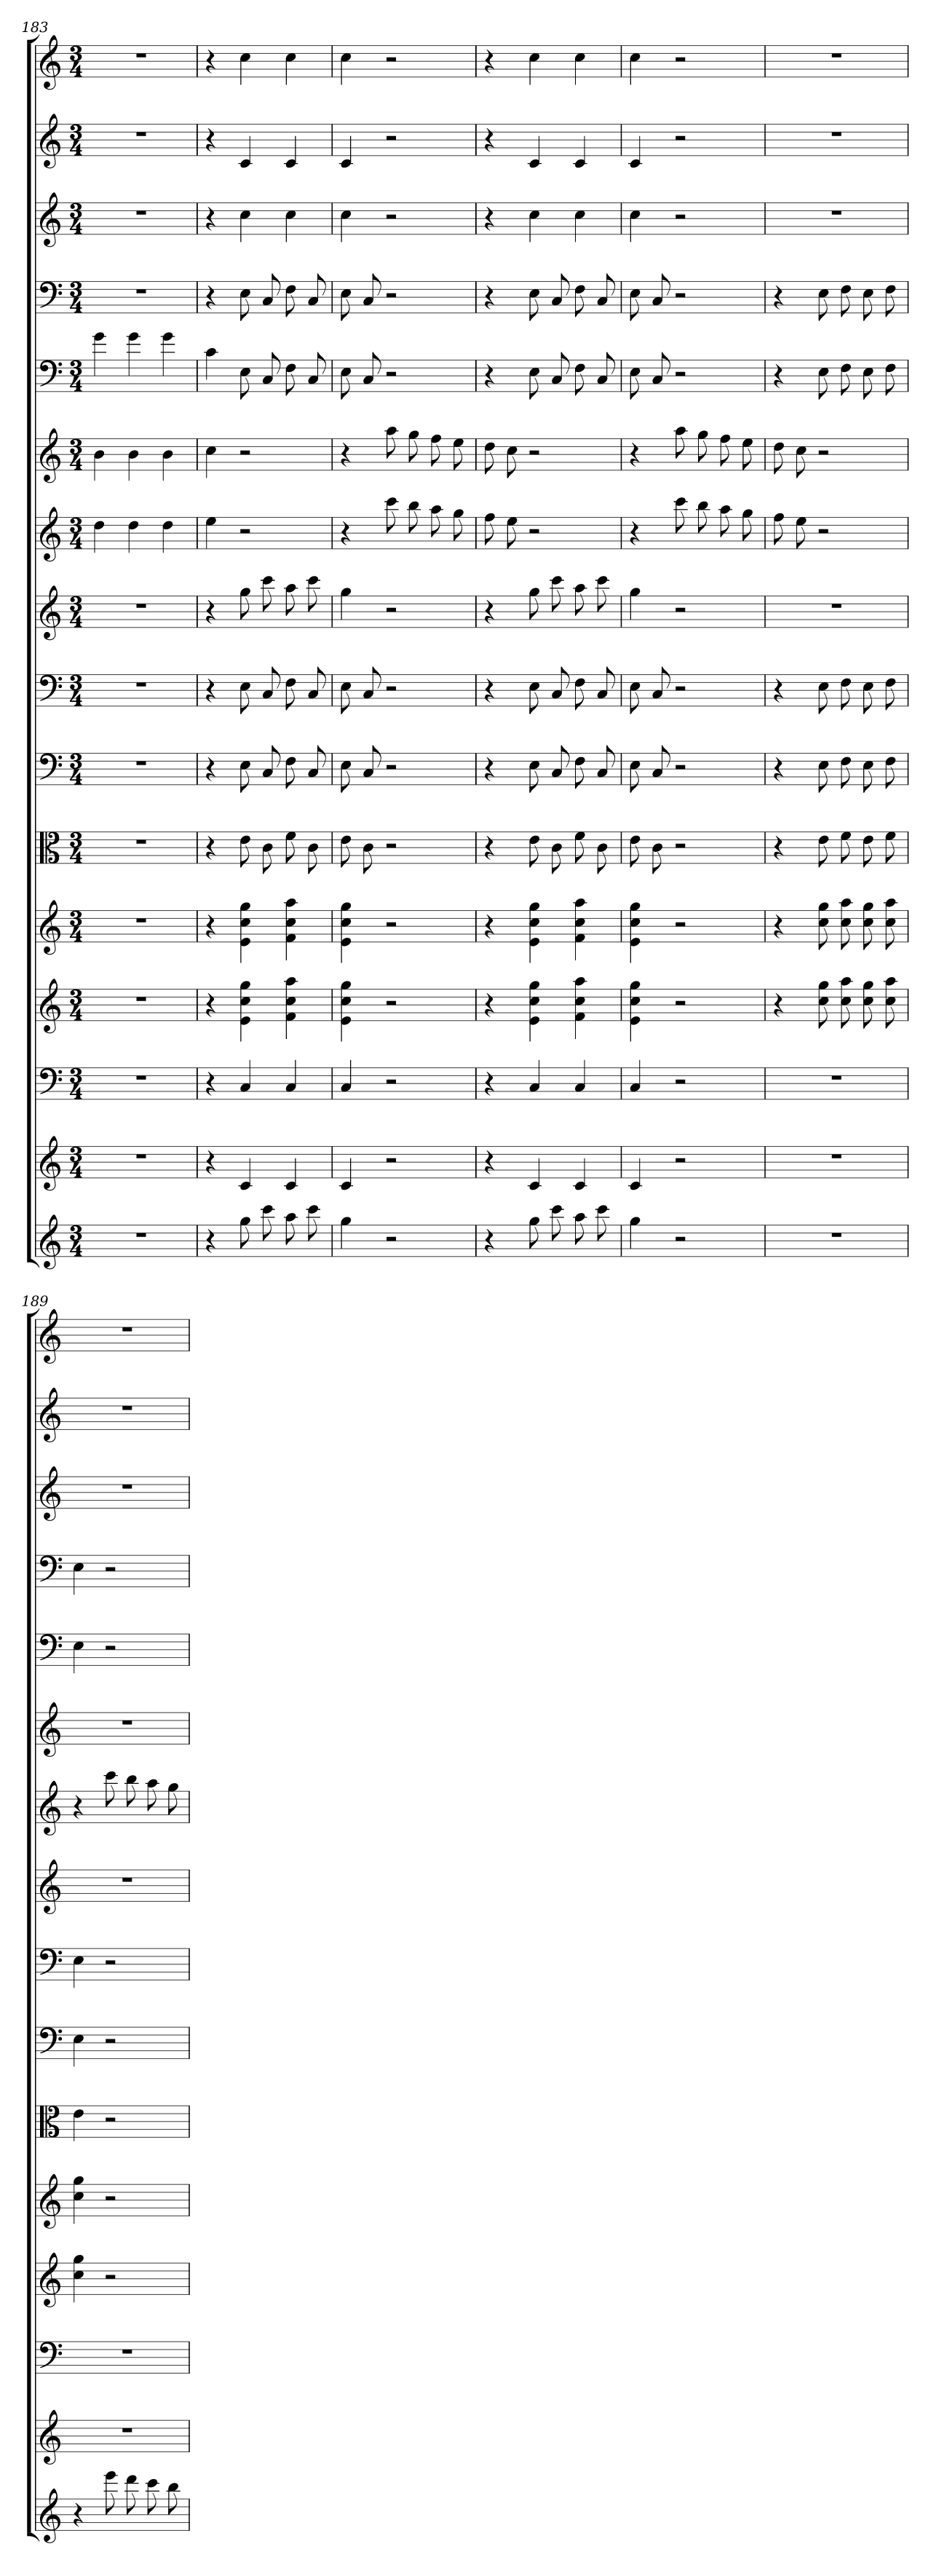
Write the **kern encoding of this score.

**kern	**kern	**kern	**kern	**kern	**kern	**kern	**kern	**kern	**kern	**kern	**kern	**kern	**kern	**kern	**kern
*part16	*part15	*part14	*part13	*part12	*part11	*part10	*part9	*part8	*part7	*part6	*part5	*part4	*part3	*part2	*part1
*staff16	*staff15	*staff14	*staff13	*staff12	*staff11	*staff10	*staff9	*staff8	*staff7	*staff6	*staff5	*staff4	*staff3	*staff2	*staff1
*	*	*clefF4	*	*	*clefC3	*clefF4	*clefF4	*	*	*	*clefF4	*clefF4	*	*	*
*k[]	*k[]	*k[]	*k[]	*k[]	*k[]	*k[]	*k[]	*k[]	*k[]	*k[]	*k[]	*k[]	*k[]	*k[]	*k[]
*C:	*C:	*C:	*C:	*C:	*C:	*C:	*C:	*C:	*C:	*C:	*C:	*C:	*C:	*C:	*C:
*M3/4	*M3/4	*M3/4	*M3/4	*M3/4	*M3/4	*M3/4	*M3/4	*M3/4	*M3/4	*M3/4	*M3/4	*M3/4	*M3/4	*M3/4	*M3/4
=183	=183	=183	=183	=183	=183	=183	=183	=183	=183	=183	=183	=183	=183	=183	=183
2.r	2.r	2.r	2.r	2.r	2.r	2.r	2.r	2.r	4dd	4b	4g	2.r	2.r	2.r	2.r
.	.	.	.	.	.	.	.	.	4dd	4b	4g	.	.	.	.
.	.	.	.	.	.	.	.	.	4dd	4b	4g	.	.	.	.
=184	=184	=184	=184	=184	=184	=184	=184	=184	=184	=184	=184	=184	=184	=184	=184
4r	4r	4r	4r	4r	4r	4r	4r	4r	4ee	4cc	4c	4r	4r	4r	4r
8gg	4c	4C	4e 4cc 4gg	4e 4cc 4gg	8e	8E	8E	8gg	2r	2r	8E	8E	4cc	4c	4cc
8ccc	.	.	.	.	8c	8C	8C	8ccc	.	.	8C	8C	.	.	.
8aa	4c	4C	4f 4cc 4aa	4f 4cc 4aa	8f	8F	8F	8aa	.	.	8F	8F	4cc	4c	4cc
8ccc	.	.	.	.	8c	8C	8C	8ccc	.	.	8C	8C	.	.	.
=185	=185	=185	=185	=185	=185	=185	=185	=185	=185	=185	=185	=185	=185	=185	=185
4gg	4c	4C	4e 4cc 4gg	4e 4cc 4gg	8e	8E	8E	4gg	4r	4r	8E	8E	4cc	4c	4cc
.	.	.	.	.	8c	8C	8C	.	.	.	8C	8C	.	.	.
2r	2r	2r	2r	2r	2r	2r	2r	2r	8ccc	8aa	2r	2r	2r	2r	2r
.	.	.	.	.	.	.	.	.	8bb	8gg	.	.	.	.	.
.	.	.	.	.	.	.	.	.	8aa	8ff	.	.	.	.	.
.	.	.	.	.	.	.	.	.	8gg	8ee	.	.	.	.	.
=186	=186	=186	=186	=186	=186	=186	=186	=186	=186	=186	=186	=186	=186	=186	=186
4r	4r	4r	4r	4r	4r	4r	4r	4r	8ff	8dd	4r	4r	4r	4r	4r
.	.	.	.	.	.	.	.	.	8ee	8cc	.	.	.	.	.
8gg	4c	4C	4e 4cc 4gg	4e 4cc 4gg	8e	8E	8E	8gg	2r	2r	8E	8E	4cc	4c	4cc
8ccc	.	.	.	.	8c	8C	8C	8ccc	.	.	8C	8C	.	.	.
8aa	4c	4C	4f 4cc 4aa	4f 4cc 4aa	8f	8F	8F	8aa	.	.	8F	8F	4cc	4c	4cc
8ccc	.	.	.	.	8c	8C	8C	8ccc	.	.	8C	8C	.	.	.
=187	=187	=187	=187	=187	=187	=187	=187	=187	=187	=187	=187	=187	=187	=187	=187
4gg	4c	4C	4e 4cc 4gg	4e 4cc 4gg	8e	8E	8E	4gg	4r	4r	8E	8E	4cc	4c	4cc
.	.	.	.	.	8c	8C	8C	.	.	.	8C	8C	.	.	.
2r	2r	2r	2r	2r	2r	2r	2r	2r	8ccc	8aa	2r	2r	2r	2r	2r
.	.	.	.	.	.	.	.	.	8bb	8gg	.	.	.	.	.
.	.	.	.	.	.	.	.	.	8aa	8ff	.	.	.	.	.
.	.	.	.	.	.	.	.	.	8gg	8ee	.	.	.	.	.
=188	=188	=188	=188	=188	=188	=188	=188	=188	=188	=188	=188	=188	=188	=188	=188
2.r	2.r	2.r	4r	4r	4r	4r	4r	2.r	8ff	8dd	4r	4r	2.r	2.r	2.r
.	.	.	.	.	.	.	.	.	8ee	8cc	.	.	.	.	.
.	.	.	8cc 8gg	8cc 8gg	8e	8E	8E	.	2r	2r	8E	8E	.	.	.
.	.	.	8cc 8aa	8cc 8aa	8f	8F	8F	.	.	.	8F	8F	.	.	.
.	.	.	8cc 8gg	8cc 8gg	8e	8E	8E	.	.	.	8E	8E	.	.	.
.	.	.	8cc 8aa	8cc 8aa	8f	8F	8F	.	.	.	8F	8F	.	.	.
=189	=189	=189	=189	=189	=189	=189	=189	=189	=189	=189	=189	=189	=189	=189	=189
4r	2.r	2.r	4cc 4gg	4cc 4gg	4e	4E	4E	2.r	4r	2.r	4E	4E	2.r	2.r	2.r
8eee	.	.	2r	2r	2r	2r	2r	.	8ccc	.	2r	2r	.	.	.
8ddd	.	.	.	.	.	.	.	.	8bb	.	.	.	.	.	.
8ccc	.	.	.	.	.	.	.	.	8aa	.	.	.	.	.	.
8bb	.	.	.	.	.	.	.	.	8gg	.	.	.	.	.	.
=	=	=	=	=	=	=	=	=	=	=	=	=	=	=	=
*-	*-	*-	*-	*-	*-	*-	*-	*-	*-	*-	*-	*-	*-	*-	*-
